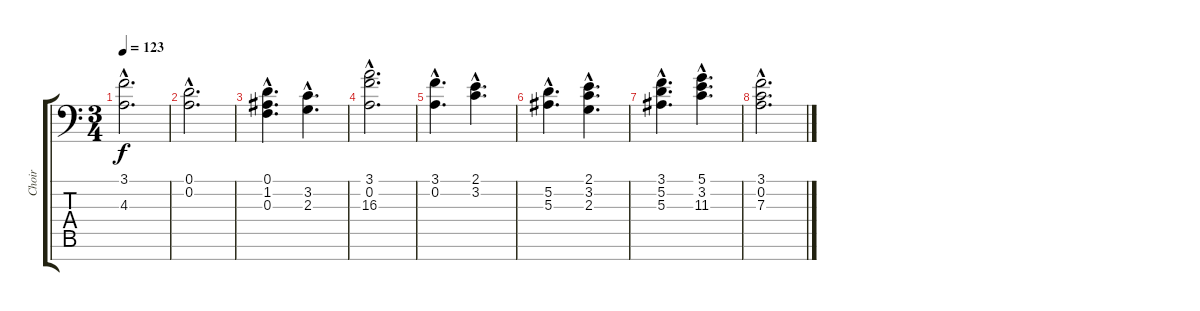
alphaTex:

\track ("Choir" "Choir") {instrument pad4choir}
\staff {score tabs}
\tuning (D4 A3 F3 C3 G2 D2 A1) {hide}
\ts (3 4)
\tempo 123
\clef f4
\ks c
(3.1{hac} 4.3{hac}).2{d dy f} |
(0.1{hac} 0.2{hac}).2{d} |
(0.1{hac} 1.2{hac} 0.3{hac}).4{d} (3.2{hac} 2.3{hac}).4{d} |
(3.1{hac} 0.2{hac} 16.3{hac}).2{d} |
(3.1{hac} 0.2{hac}).4{d} (2.1{hac} 3.2{hac}).4{d} |
(5.2{hac} 5.3{hac}).4{d} (2.1{hac} 3.2{hac} 2.3{hac}).4{d} |
(3.1{hac} 5.2{hac} 5.3{hac}).4{d} (5.1{hac} 3.2{hac} 11.3{hac}).4{d} |
(3.1{hac} 0.2{hac} 7.3{hac}).2{d}
